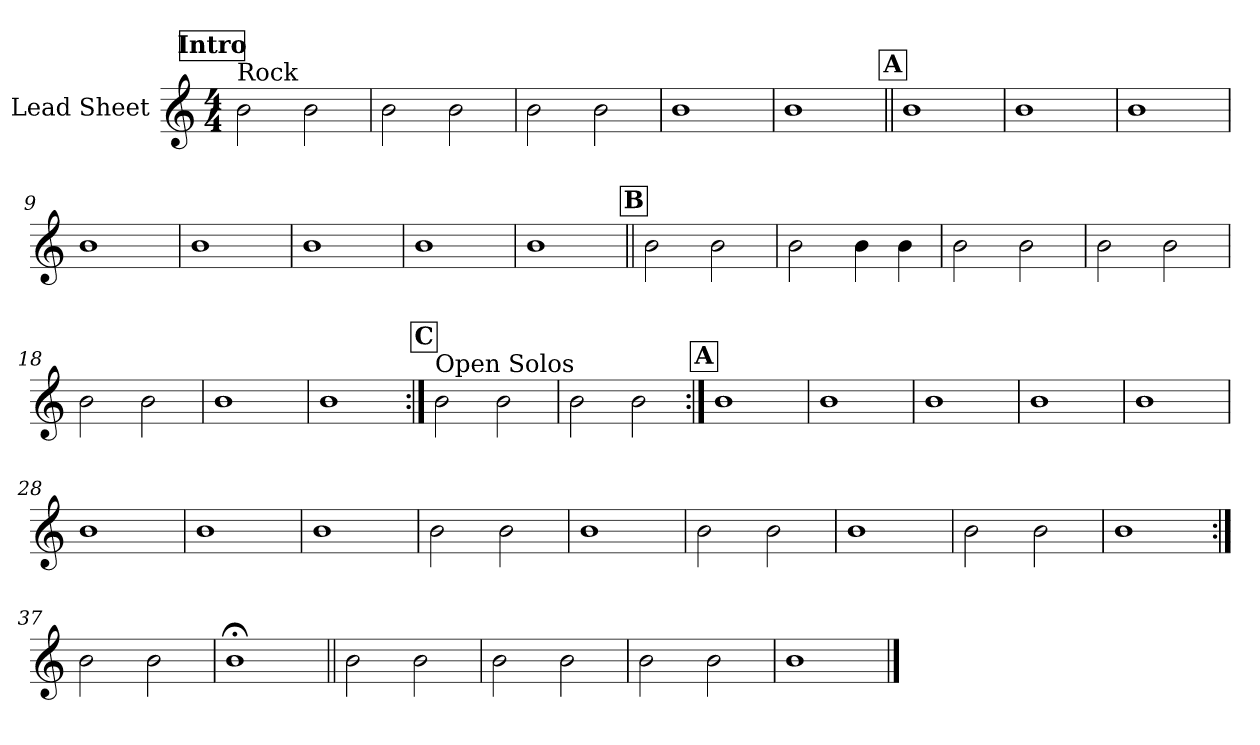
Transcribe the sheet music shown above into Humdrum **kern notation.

**kern
*part1
*staff1
*I"Lead Sheet
*clefG2
*k[]
*M4/4
*MM122
!!LO:REH:place=s1:a:fs=14:t=Intro
=1
!LO:TX:a:t=Rock
2b\
2b\
=2
2b\
2b\
=3
2b\
2b\
=4
1b
=5
1b
!!LO:LB:g=z
!!LO:REH:place=s1:a:fs=14:t=A
=6||
1b
=7
1b
=8
1b
=9
1b
!!LO:LB:g=z
=10
1b
=11
1b
=12
1b
=13
1b
!!LO:LB:g=z
!!LO:REH:place=s1:a:fs=14:t=B
=14||
2b\
2b\
=15
2b\
4b\
4b\
=16
2b\
2b\
=17
2b\
2b\
!!LO:LB:g=z
=18
2b\
2b\
=19
1b
=20
1b
!!LO:LB:g=z
!!LO:REH:place=s1:a:fs=14:t=C
=21:|!
!LO:TX:a:t=Open Solos
2b\
2b\
=22
2b\
2b\
!!LO:LB:g=z
!!LO:REH:place=s1:a:fs=14:t=A
=23:|!
1b
=24
1b
=25
1b
=26
1b
!!LO:LB:g=z
=27
1b
=28
1b
=29
1b
=30
1b
!!LO:LB:g=z
=31
2b\
2b\
=32
1b
=33
2b\
2b\
=34
1b
!!LO:LB:g=z
=35
2b\
2b\
=36
1b
=37:|!
2b\
2b\
=38
1b;<
!!LO:PB:g=z
=39||
2b\
2b\
=40
2b\
2b\
=41
2b\
2b\
=42
1b
==
*-
